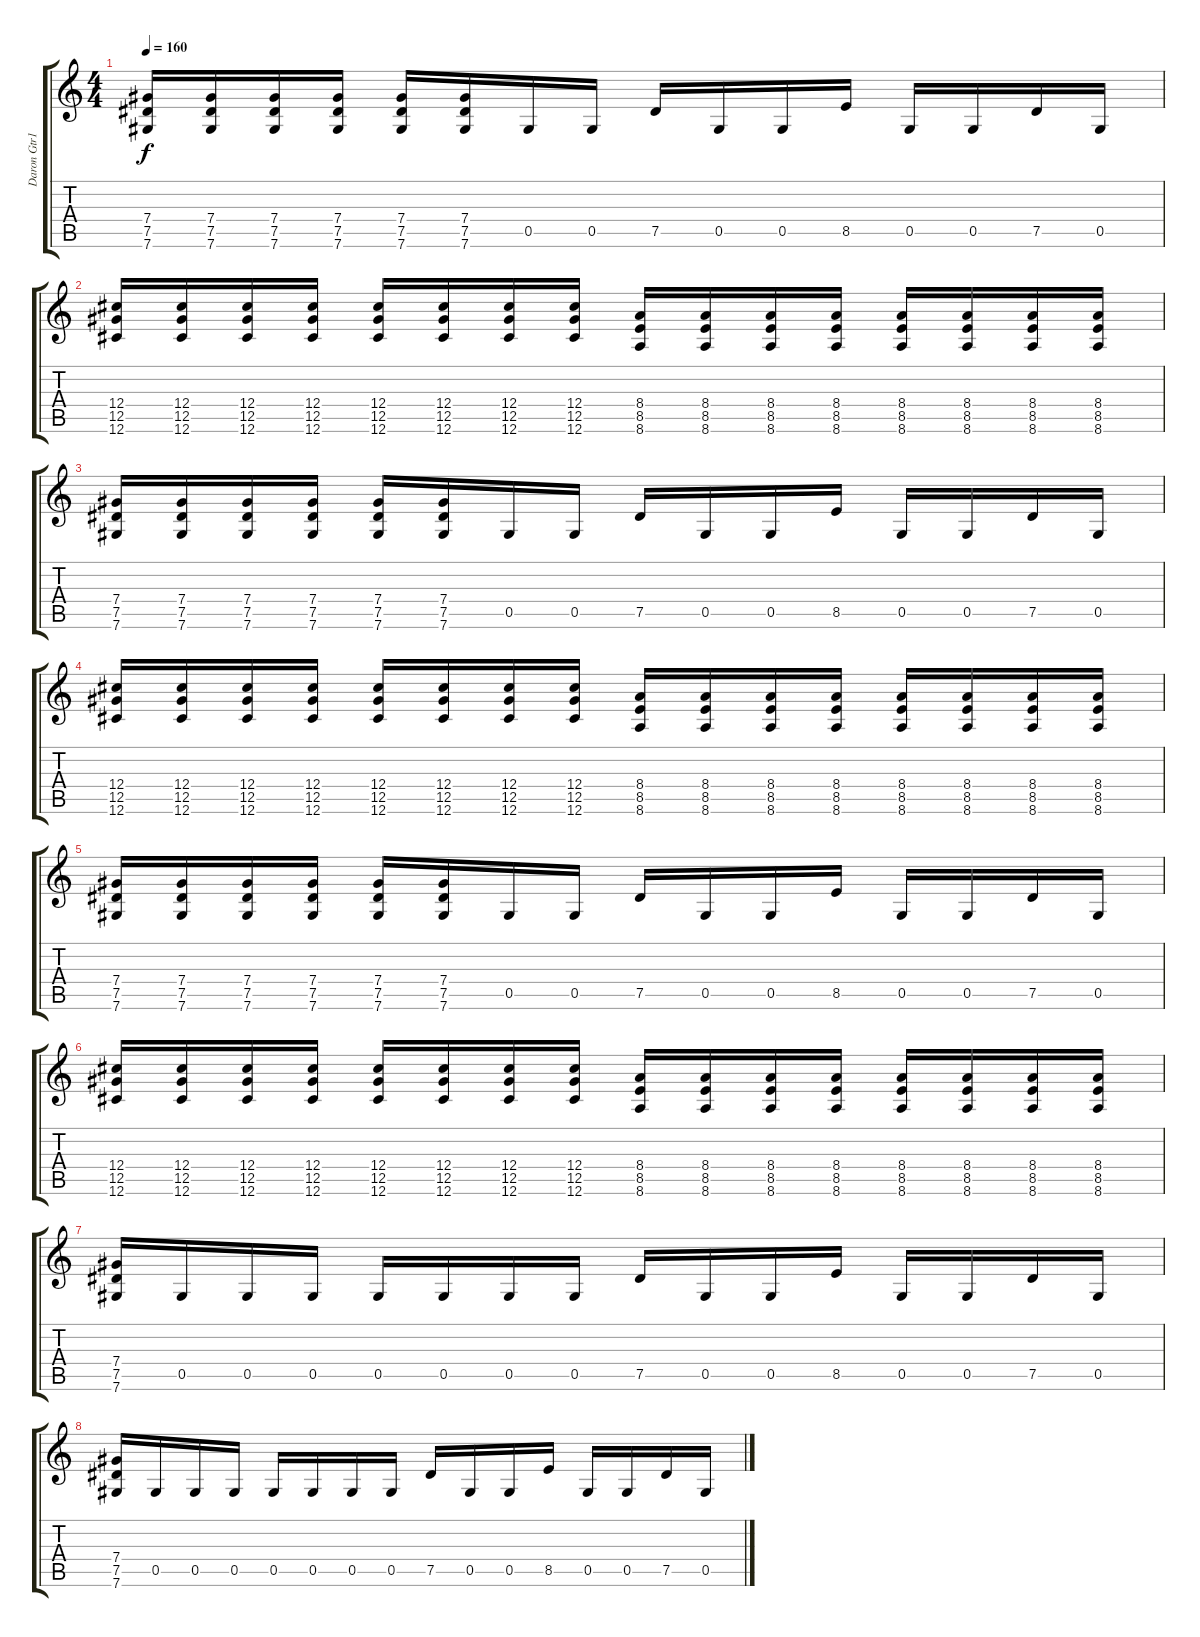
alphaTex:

\track ("Daron Gtr1" "Daron Gtr1") {instrument distortionguitar}
\staff {score tabs}
\tuning (Eb4 Bb3 Gb3 Db3 Ab2 Db2) {hide}
\ts (4 4)
\tempo 160
\clef g2
\ks c
(7.4 7.5 7.6).16{dy f} (7.4 7.5 7.6).16 (7.4 7.5 7.6).16 (7.4 7.5 7.6).16 (7.4 7.5 7.6).16 (7.4 7.5 7.6).16 0.5.16 0.5.16 7.5.16 0.5.16 0.5.16 8.5.16 0.5.16 0.5.16 7.5.16 0.5.16 |
(12.4 12.5 12.6).16 (12.4 12.5 12.6).16 (12.4 12.5 12.6).16 (12.4 12.5 12.6).16 (12.4 12.5 12.6).16 (12.4 12.5 12.6).16 (12.4 12.5 12.6).16 (12.4 12.5 12.6).16 (8.4 8.5 8.6).16 (8.4 8.5 8.6).16 (8.4 8.5 8.6).16 (8.4 8.5 8.6).16 (8.4 8.5 8.6).16 (8.4 8.5 8.6).16 (8.4 8.5 8.6).16 (8.4 8.5 8.6).16 |
(7.4 7.5 7.6).16 (7.4 7.5 7.6).16 (7.4 7.5 7.6).16 (7.4 7.5 7.6).16 (7.4 7.5 7.6).16 (7.4 7.5 7.6).16 0.5.16 0.5.16 7.5.16 0.5.16 0.5.16 8.5.16 0.5.16 0.5.16 7.5.16 0.5.16 |
(12.4 12.5 12.6).16 (12.4 12.5 12.6).16 (12.4 12.5 12.6).16 (12.4 12.5 12.6).16 (12.4 12.5 12.6).16 (12.4 12.5 12.6).16 (12.4 12.5 12.6).16 (12.4 12.5 12.6).16 (8.4 8.5 8.6).16 (8.4 8.5 8.6).16 (8.4 8.5 8.6).16 (8.4 8.5 8.6).16 (8.4 8.5 8.6).16 (8.4 8.5 8.6).16 (8.4 8.5 8.6).16 (8.4 8.5 8.6).16 |
(7.4 7.5 7.6).16 (7.4 7.5 7.6).16 (7.4 7.5 7.6).16 (7.4 7.5 7.6).16 (7.4 7.5 7.6).16 (7.4 7.5 7.6).16 0.5.16 0.5.16 7.5.16 0.5.16 0.5.16 8.5.16 0.5.16 0.5.16 7.5.16 0.5.16 |
(12.4 12.5 12.6).16 (12.4 12.5 12.6).16 (12.4 12.5 12.6).16 (12.4 12.5 12.6).16 (12.4 12.5 12.6).16 (12.4 12.5 12.6).16 (12.4 12.5 12.6).16 (12.4 12.5 12.6).16 (8.4 8.5 8.6).16 (8.4 8.5 8.6).16 (8.4 8.5 8.6).16 (8.4 8.5 8.6).16 (8.4 8.5 8.6).16 (8.4 8.5 8.6).16 (8.4 8.5 8.6).16 (8.4 8.5 8.6).16 |
(7.4 7.5 7.6).16{balance 0} 0.5.16{balance 8} 0.5.16 0.5.16 0.5.16 0.5.16 0.5.16 0.5.16 7.5.16 0.5.16 0.5.16 8.5.16 0.5.16 0.5.16 7.5.16 0.5.16 |
(7.4 7.5 7.6).16{balance 0} 0.5.16{balance 8} 0.5.16 0.5.16 0.5.16 0.5.16 0.5.16 0.5.16 7.5.16 0.5.16 0.5.16 8.5.16 0.5.16 0.5.16 7.5.16 0.5.16
